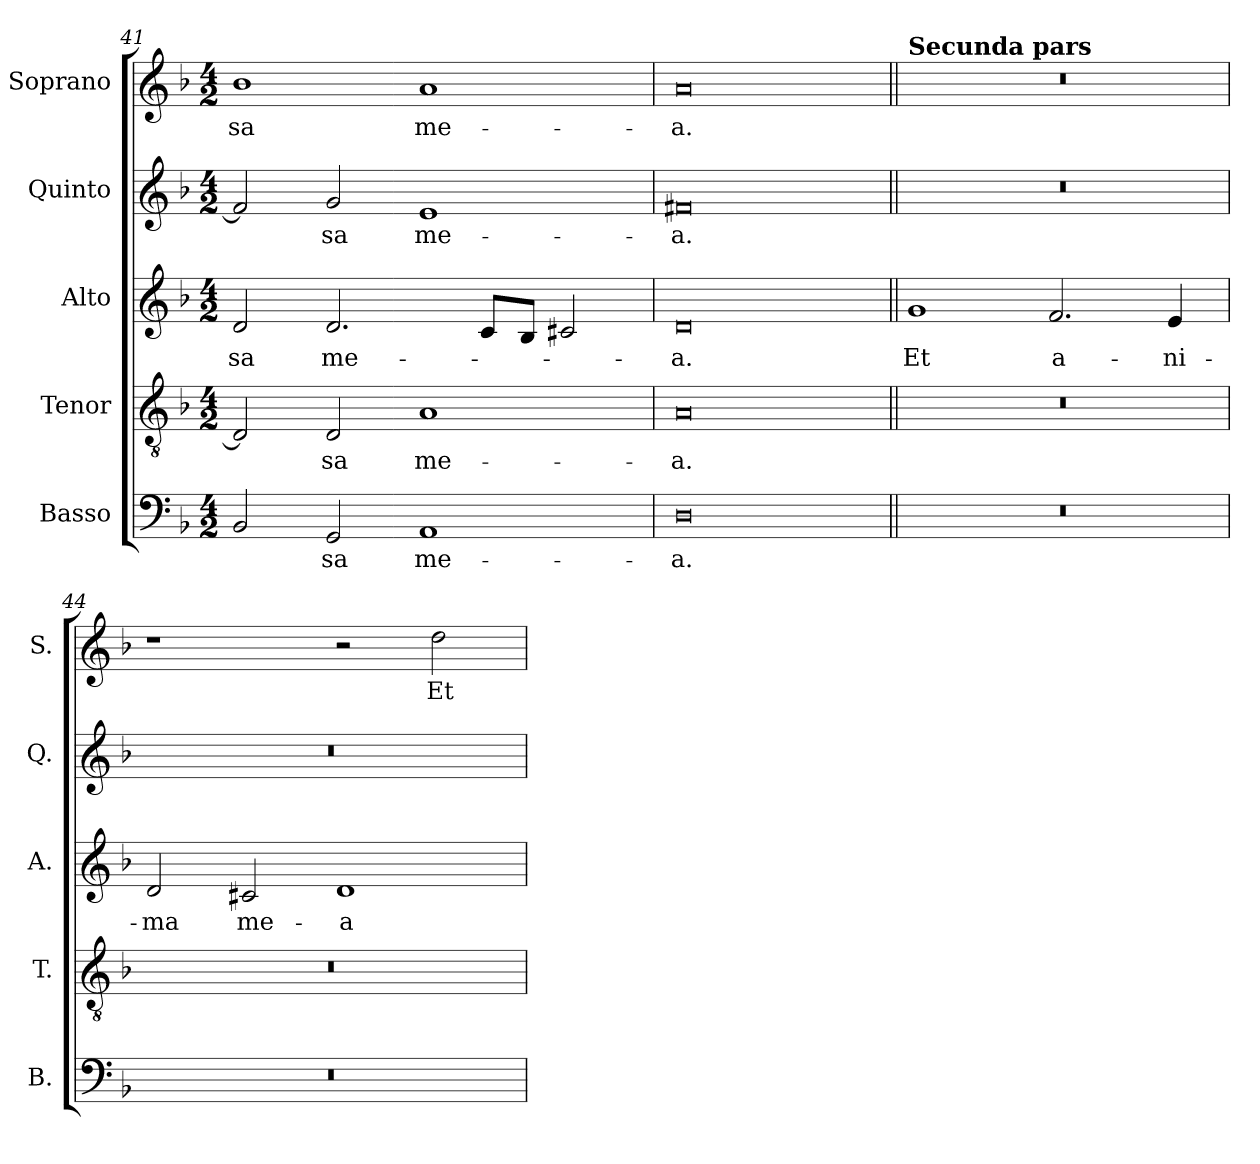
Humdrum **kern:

**kern	**text	**kern	**text	**kern	**text	**kern	**text	**kern	**text
*part5	*part5	*part4	*part4	*part3	*part3	*part2	*part2	*part1	*part1
*staff5	*staff5	*staff4	*staff4	*staff3	*staff3	*staff2	*staff2	*staff1	*staff1
*I"Basso	*	*I"Tenor	*	*I"Alto	*	*I"Quinto	*	*I"Soprano	*
*I'B.	*	*I'T.	*	*I'A.	*	*I'Q.	*	*I'S.	*
*clefF4	*	*clefGv2	*	*clefG2	*	*clefG2	*	*clefG2	*
*	*	*ITrd7c12	*	*	*	*	*	*	*
*k[b-]	*	*k[b-]	*	*k[b-]	*	*k[b-]	*	*k[b-]	*
*F:	*	*F:	*	*F:	*	*F:	*	*F:	*
*M4/2	*	*M4/2	*	*M4/2	*	*M4/2	*	*M4/2	*
=41	=41	=41	=41	=41	=41	=41	=41	=41	=41
!	!	!	!	!	!LO:LY:b:color=#000000	!	!	!	!
!	!	!	!	!	!	!	!	!	!LO:LY:b:color=#000000
2BB-i/	.	2DDi/]	.	2di/	-sa	2fi/]	.	1b-i	-sa
!	!LO:LY:b:color=#000000	!	!	!	!	!	!	!	!
!	!	!	!LO:LY:b:color=#000000	!	!	!	!	!	!
!	!	!	!	!	!LO:LY:b:color=#000000	!	!	!	!
!	!	!	!	!	!	!	!LO:LY:b:color=#000000	!	!
2GGi/	-sa	2DDi/	-sa	2.di/	me-	2gi/	-sa	.	.
!	!LO:LY:b:color=#000000	!	!	!	!	!	!	!	!
!	!	!	!LO:LY:b:color=#000000	!	!	!	!	!	!
!	!	!	!	!	!	!	!LO:LY:b:color=#000000	!	!
!	!	!	!	!	!	!	!	!	!LO:LY:b:color=#000000
1AAi	me-	1AAi	me-	.	.	1ei	me-	1ai	me-
.	.	.	.	8ci/L	.	.	.	.	.
.	.	.	.	8B-i/J	.	.	.	.	.
.	.	.	.	2c#Xi/	.	.	.	.	.
=42	=42	=42	=42	=42	=42	=42	=42	=42	=42
!	!LO:LY:b:color=#000000	!	!	!	!	!	!	!	!
!	!	!	!LO:LY:b:color=#000000	!	!	!	!	!	!
!	!	!	!	!	!LO:LY:b:color=#000000	!	!	!	!
!	!	!	!	!	!	!	!LO:LY:b:color=#000000	!	!
!	!	!	!	!	!	!	!	!	!LO:LY:b:color=#000000
0Di	-a.	0AAi	-a.	0di	-a.	0f#Xi	-a.	0ai	-a.
!!LO:LB:g=z
=43||	=43||	=43||	=43||	=43||	=43||	=43||	=43||	=43||	=43||
!LO:N:vis=1	!	!LO:N:vis=1	!	!	!	!	!	!	!
!	!	!	!	!	!	!	!	!LO:TX:a:B:t=Secunda pars	!
!	!	!	!	!	!LO:LY:b:color=#000000	!LO:N:vis=1	!	!LO:N:vis=1	!
0r	.	0r	.	1gi	Et	0r	.	0r	.
!	!	!	!	!	!LO:LY:b:color=#000000	!	!	!	!
.	.	.	.	2.fi/	a-	.	.	.	.
!	!	!	!	!	!LO:LY:b:color=#000000	!	!	!	!
.	.	.	.	4ei/	-ni-	.	.	.	.
=44	=44	=44	=44	=44	=44	=44	=44	=44	=44
!LO:N:vis=1	!	!LO:N:vis=1	!	!	!	!	!	!	!
!	!	!	!	!	!LO:LY:b:color=#000000	!LO:N:vis=1	!	!	!
0r	.	0r	.	2di/	-ma	0r	.	1r	.
!	!	!	!	!	!LO:LY:b:color=#000000	!	!	!	!
.	.	.	.	2c#Xi/	me-	.	.	.	.
!	!	!	!	!	!LO:LY:b:color=#000000	!	!	!	!
.	.	.	.	1di	-a	.	.	2r	.
!	!	!	!	!	!	!	!	!	!LO:LY:b:color=#000000
.	.	.	.	.	.	.	.	2ddi\	Et
=	=	=	=	=	=	=	=	=	=
*-	*-	*-	*-	*-	*-	*-	*-	*-	*-
